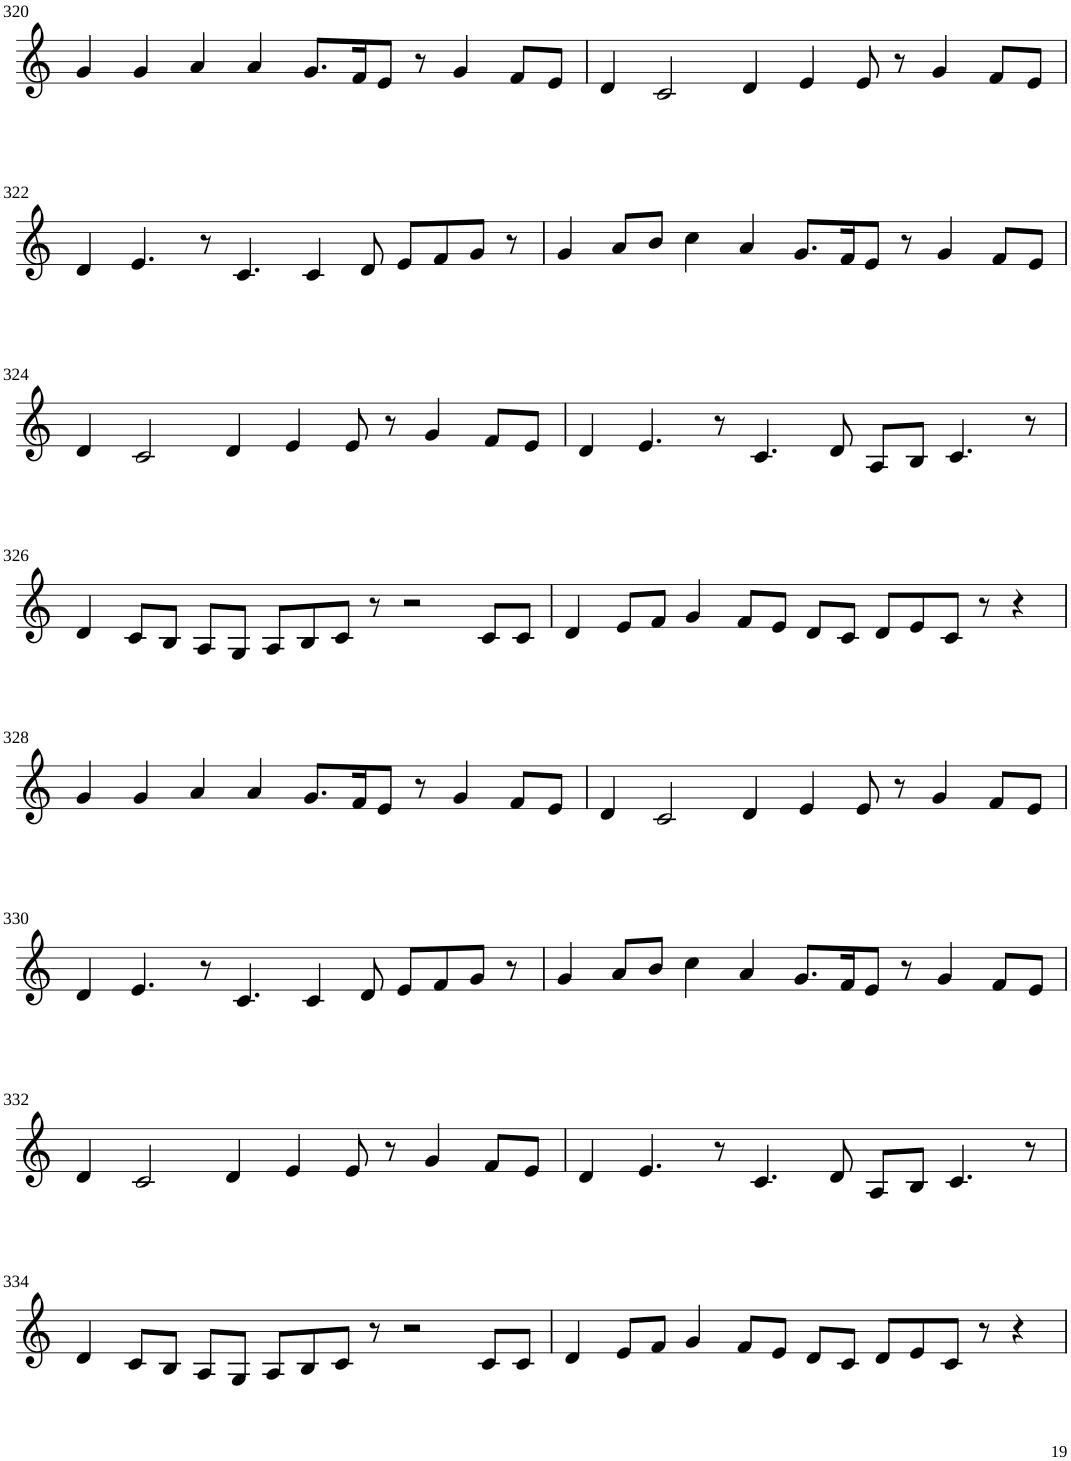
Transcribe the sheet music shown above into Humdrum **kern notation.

**kern
*part1
*staff1
*I"Violin
!!LO:PB:g=z
*clefG2
*k[]
*M8/4
=320
4g/
4g/
4a/
4a/
8.g/L
16f/K
8e/J
8r
4g/
8f/L
8e/J
=321
4d/
2c/
4d/
4e/
8e/
8r
4g/
8f/L
8e/J
!!LO:LB:g=z
=322
4d/
4.e/
8r
4.c/
4c/
8d/
8e/L
8f/
8g/J
8r
=323
4g/
8a/L
8b/J
4cc\
4a/
8.g/L
16f/K
8e/J
8r
4g/
8f/L
8e/J
!!LO:LB:g=z
=324
4d/
2c/
4d/
4e/
8e/
8r
4g/
8f/L
8e/J
=325
4d/
4.e/
8r
4.c/
8d/
8A/L
8B/J
4.c/
8r
!!LO:LB:g=z
=326
4d/
8c/L
8B/J
8A/L
8G/J
8A/L
8B/
8c/J
8r
2r
8c/L
8c/J
=327
4d/
8e/L
8f/J
4g/
8f/L
8e/J
8d/L
8c/J
8d/L
8e/
8c/J
8r
4r
!!LO:LB:g=z
=328
4g/
4g/
4a/
4a/
8.g/L
16f/K
8e/J
8r
4g/
8f/L
8e/J
=329
4d/
2c/
4d/
4e/
8e/
8r
4g/
8f/L
8e/J
!!LO:LB:g=z
=330
4d/
4.e/
8r
4.c/
4c/
8d/
8e/L
8f/
8g/J
8r
=331
4g/
8a/L
8b/J
4cc\
4a/
8.g/L
16f/K
8e/J
8r
4g/
8f/L
8e/J
!!LO:LB:g=z
=332
4d/
2c/
4d/
4e/
8e/
8r
4g/
8f/L
8e/J
=333
4d/
4.e/
8r
4.c/
8d/
8A/L
8B/J
4.c/
8r
!!LO:LB:g=z
=334
4d/
8c/L
8B/J
8A/L
8G/J
8A/L
8B/
8c/J
8r
2r
8c/L
8c/J
=335
4d/
8e/L
8f/J
4g/
8f/L
8e/J
8d/L
8c/J
8d/L
8e/
8c/J
8r
4r
=
*-
